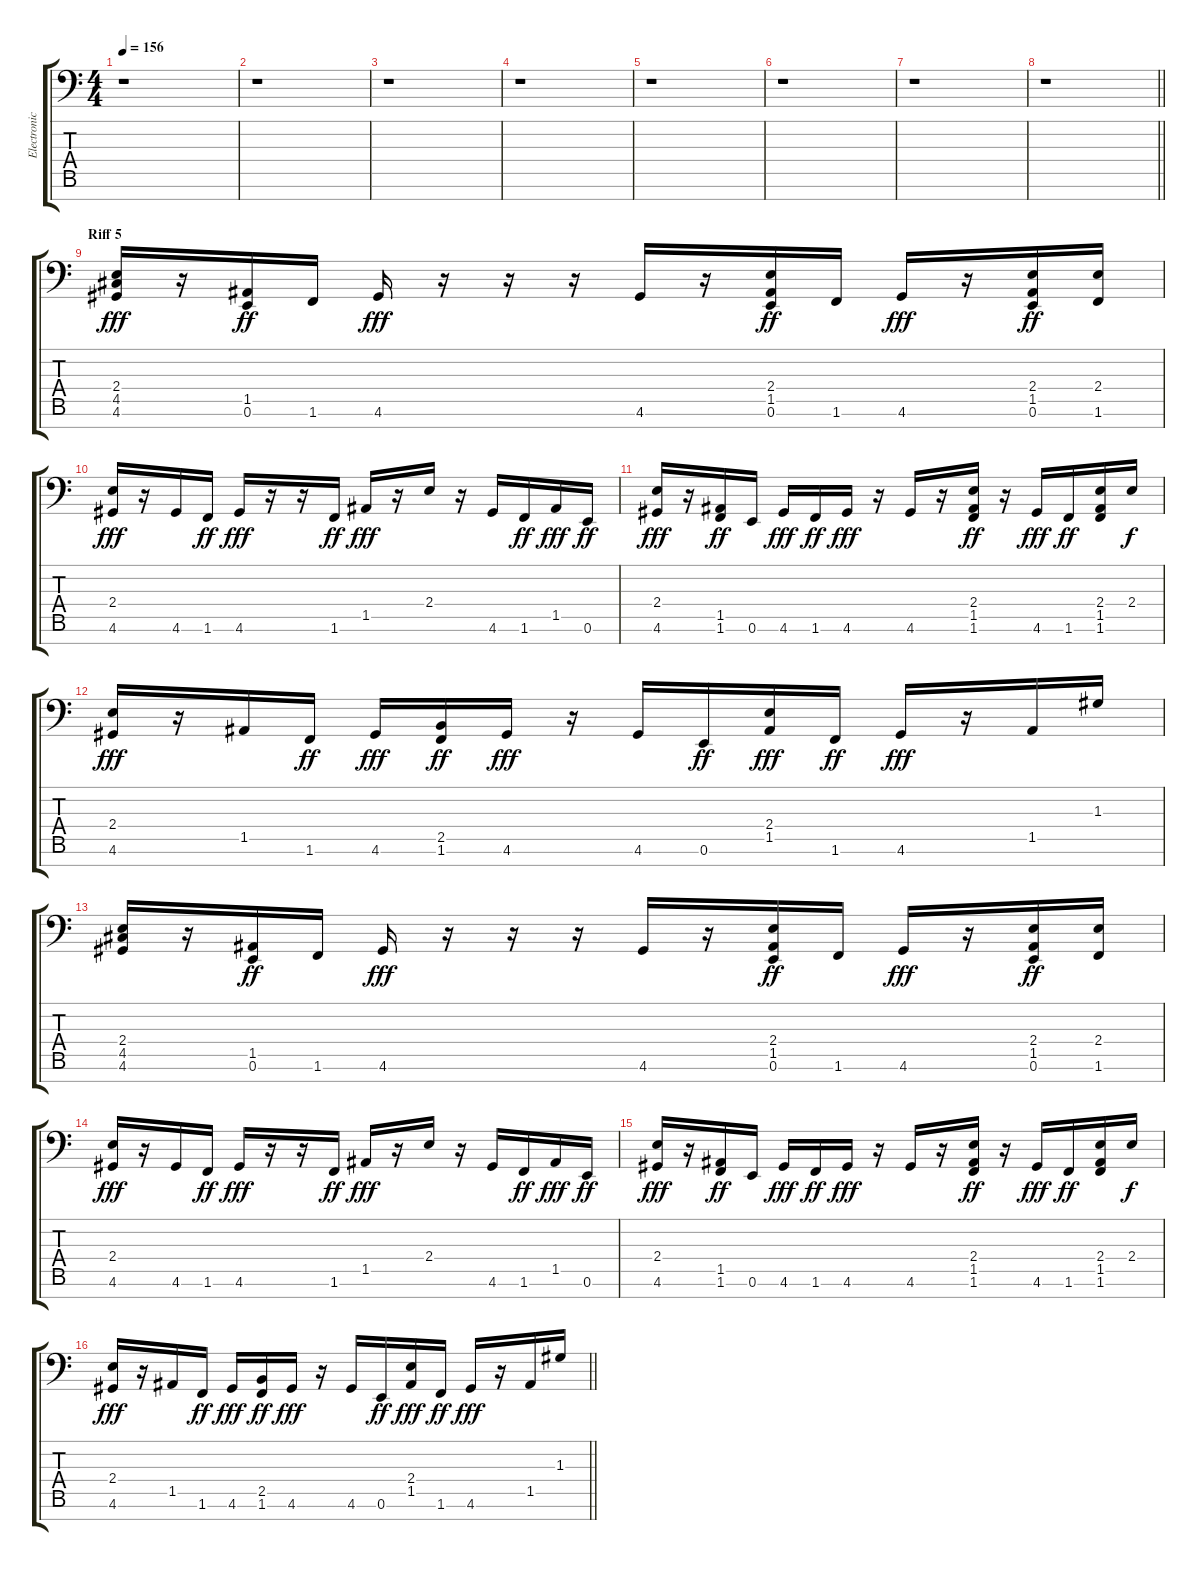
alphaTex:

\track ("Electronic Drums" "Electronic") {instrument synthdrum}
\staff {score tabs}
\tuning (E4 B3 G3 D3 A2 E2 C-1) {hide}
\ts (4 4)
\tempo 156
\clef f4
\ks c
r.1{dy fff} |
r.1 |
r.1 |
r.1 |
r.1 |
r.1 |
r.1 |
\barLineRight lightlight
r.1 |
\section ("" "Riff 5")
(2.4 4.5 4.6).16 r.16 (1.5 0.6).16{dy ff} 1.6.16 4.6.16{dy fff} r.16 r.16 r.16 4.6.16 r.16 (2.4 1.5 0.6).16{dy ff} 1.6.16 4.6.16{dy fff} r.16 (2.4 1.5 0.6).16{dy ff} (2.4 1.6).16 |
(2.4 4.6).16{dy fff} r.16 4.6.16 1.6.16{dy ff} 4.6.16{dy fff} r.16 r.16 1.6.16{dy ff} 1.5.16{dy fff} r.16 2.4.16 r.16 4.6.16 1.6.16{dy ff} 1.5.16{dy fff} 0.6.16{dy ff} |
(2.4 4.6).16{dy fff} r.16 (1.5 1.6).16{dy ff} 0.6.16 4.6.16{dy fff} 1.6.16{dy ff} 4.6.16{dy fff} r.16 4.6.16 r.16 (2.4 1.5 1.6).16{dy ff} r.16 4.6.16{dy fff} 1.6.16{dy ff} (2.4 1.5 1.6).16 2.4.16{dy f} |
(2.4 4.6).16{dy fff} r.16 1.5.16 1.6.16{dy ff} 4.6.16{dy fff} (2.5 1.6).16{dy ff} 4.6.16{dy fff} r.16 4.6.16 0.6.16{dy ff} (2.4 1.5).16{dy fff} 1.6.16{dy ff} 4.6.16{dy fff} r.16 1.5.16 1.3.16 |
(2.4 4.5 4.6).16 r.16 (1.5 0.6).16{dy ff} 1.6.16 4.6.16{dy fff} r.16 r.16 r.16 4.6.16 r.16 (2.4 1.5 0.6).16{dy ff} 1.6.16 4.6.16{dy fff} r.16 (2.4 1.5 0.6).16{dy ff} (2.4 1.6).16 |
(2.4 4.6).16{dy fff} r.16 4.6.16 1.6.16{dy ff} 4.6.16{dy fff} r.16 r.16 1.6.16{dy ff} 1.5.16{dy fff} r.16 2.4.16 r.16 4.6.16 1.6.16{dy ff} 1.5.16{dy fff} 0.6.16{dy ff} |
(2.4 4.6).16{dy fff} r.16 (1.5 1.6).16{dy ff} 0.6.16 4.6.16{dy fff} 1.6.16{dy ff} 4.6.16{dy fff} r.16 4.6.16 r.16 (2.4 1.5 1.6).16{dy ff} r.16 4.6.16{dy fff} 1.6.16{dy ff} (2.4 1.5 1.6).16 2.4.16{dy f} |
\barLineRight lightlight
(2.4 4.6).16{dy fff} r.16 1.5.16 1.6.16{dy ff} 4.6.16{dy fff} (2.5 1.6).16{dy ff} 4.6.16{dy fff} r.16 4.6.16 0.6.16{dy ff} (2.4 1.5).16{dy fff} 1.6.16{dy ff} 4.6.16{dy fff} r.16 1.5.16 1.3.16
